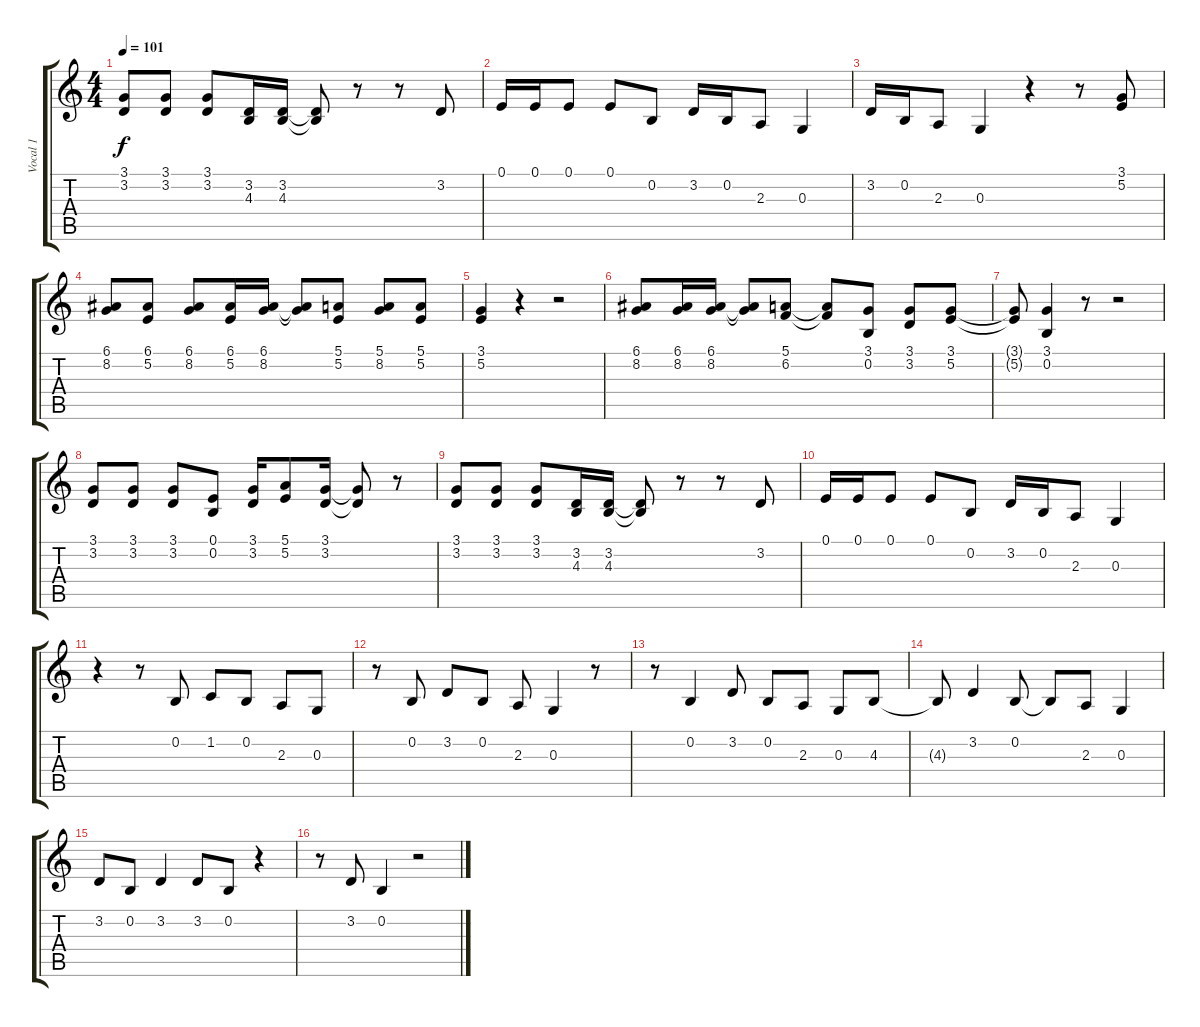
\track ("Vocal 1" "Vocal 1") {instrument piccolo}
\staff {score tabs}
\tuning (E4 B3 G3 D3 A2 E2) {hide}
\ts (4 4)
\tempo 101
\clef g2
\ks c
(3.1 3.2).8{dy f} (3.1 3.2).8 (3.1 3.2).8 (3.2 4.3).16 (3.2 4.3).16 (3.2{t} 4.3{t}).8 r.8 r.8 3.2.8 |
0.1.16 0.1.16 0.1.8 0.1.8 0.2.8 3.2.16 0.2.16 2.3.8 0.3.4 |
3.2.16 0.2.16 2.3.8 0.3.4 r.4 r.8 (3.1 5.2).8 |
(6.1 8.2).8 (6.1 5.2).8 (6.1 8.2).8 (6.1 5.2).16 (6.1 8.2).16 (6.1{t} 8.2{t}).8 (5.1 5.2).8 (5.1 8.2).8 (5.1 5.2).8 |
(3.1 5.2).4 r.4 r.2 |
(6.1 8.2).8 (6.1 8.2).16 (6.1 8.2).16 (6.1{t} 8.2{t}).8 (5.1 6.2).8 (5.1{t} 6.2{t}).8 (3.1 0.2).8 (3.1 3.2).8 (3.1 5.2).8 |
(3.1{t} 5.2{t}).8 (3.1 0.2).4 r.8 r.2 |
(3.1 3.2).8 (3.1 3.2).8 (3.1 3.2).8 (0.1 0.2).8 (3.1 3.2).16 (5.1 5.2).8 (3.1 3.2).16 (3.1{t} 3.2{t}).8 r.8 |
(3.1 3.2).8 (3.1 3.2).8 (3.1 3.2).8 (3.2 4.3).16 (3.2 4.3).16 (3.2{t} 4.3{t}).8 r.8 r.8 3.2.8 |
0.1.16 0.1.16 0.1.8 0.1.8 0.2.8 3.2.16 0.2.16 2.3.8 0.3.4 |
r.4 r.8 0.2.8 1.2.8 0.2.8 2.3.8 0.3.8 |
r.8 0.2.8 3.2.8 0.2.8 2.3.8 0.3.4 r.8 |
r.8 0.2.4 3.2.8 0.2.8 2.3.8 0.3.8 4.3.8 |
4.3{t}.8 3.2.4 0.2.8 0.2{t}.8 2.3.8 0.3.4 |
3.2.8 0.2.8 3.2.4 3.2.8 0.2.8 r.4 |
r.8 3.2.8 0.2.4 r.2
